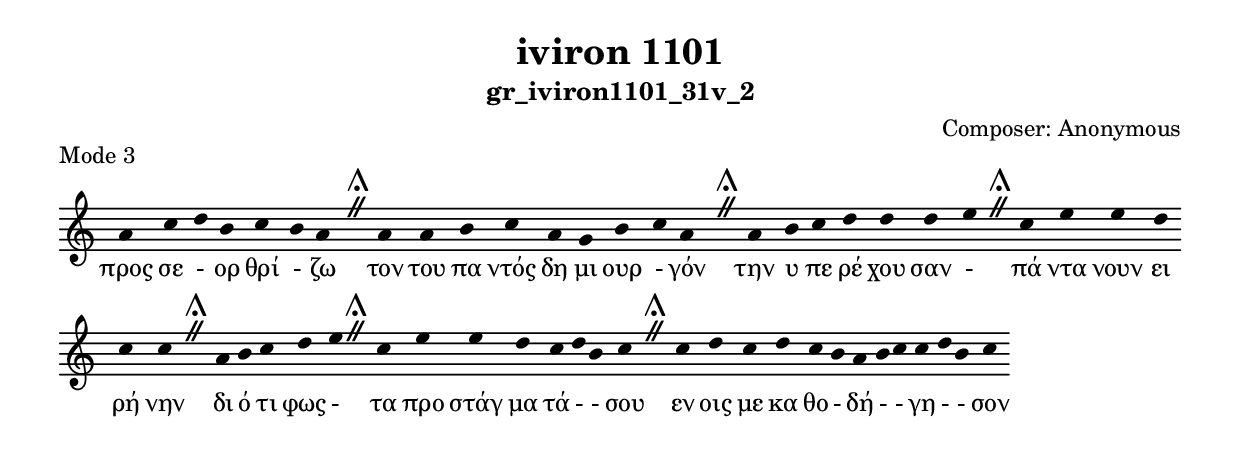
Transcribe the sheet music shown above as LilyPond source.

\include "gregorian.ly"

	\header {
 	  title = "iviron 1101"
	  subtitle = "gr_iviron1101_31v_2"
	  composer = "Composer: Αnonymous"
	  piece = "Mode 3"
	}

	chant = {
	  a'4 c''4 d''4 b'4 c''4 b'4 a'4 \divisioMaior
 a'4 a'4 b'4 c''4 a'4 g'4 b'4 c''4 a'4 \divisioMaior
 a'4 b'4 c''4 d''4 d''4 d''4 e''4 \divisioMaior
 c''4 e''4 e''4 d''4 c''4 c''4 \divisioMaior
 a'4 b'4 c''4 d''4 e''4 \divisioMaior
 c''4 e''4 e''4 d''4 c''4 d''4 b'4 c''4 \divisioMaior
 c''4 d''4 c''4 d''4 c''4 b'4 a'4 b'4 c''4 c''4 d''4 b'4 c''4\finalis
	}

	verba = \lyricmode {προς σε - ορ θρί - ζω 
τον του πα ντός δη μι ουρ - γόν 
την υ πε ρέ χου σαν - 
πά ντα νουν ει ρή νην 
δι ό τι φως - 
τα προ στάγ μα τά -  - σου 
εν οις με κα θο - δή -  - γη -  - σον 
	}


	\score {
	  \new Staff <<
	  \new Voice = "melody" \chant
	  \new Lyrics = "one" \lyricsto melody \verba
	  >>
	  \layout {
	    \context {
	      \Staff
	      \remove "Time_signature_engraver"
	      \remove "Bar_engraver"
	    }
	    \context {
	      \Voice
	      \remove "Stem_engraver"
	    }
	  }
	}